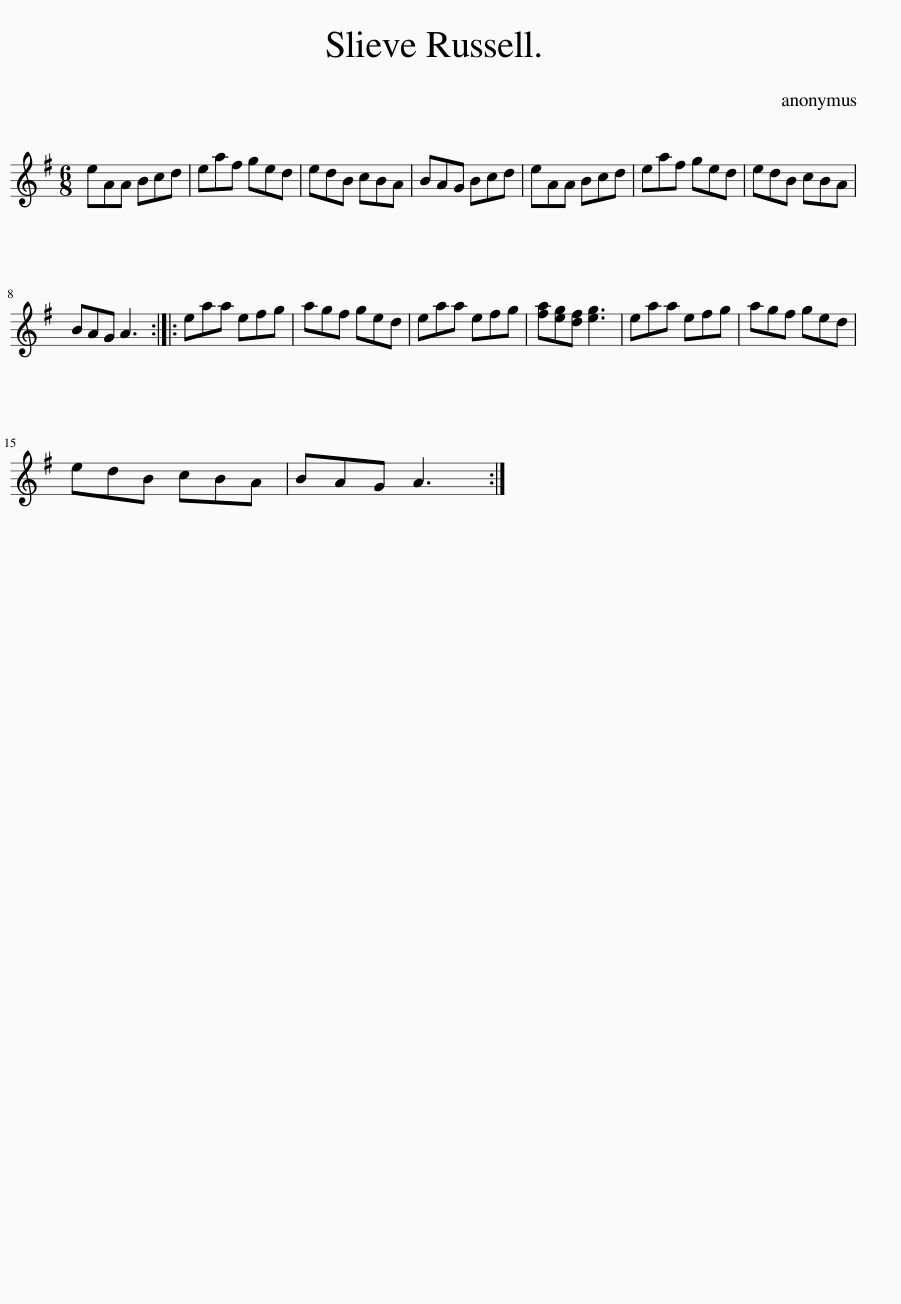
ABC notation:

X:1
L:1/8
M:6/8
I:linebreak $
K:G
V:1 treble
V:1
 eAA Bcd | eaf ged | edB cBA | BAG Bcd | eAA Bcd | %5
 eaf ged | edB cBA |$ BAG A3 :: eaa efg | agf ged | %10
 eaa efg | [fa][eg][df] [eg]3 | eaa efg | agf ged |$ edB cBA | %15
 BAG A3 :| %16
